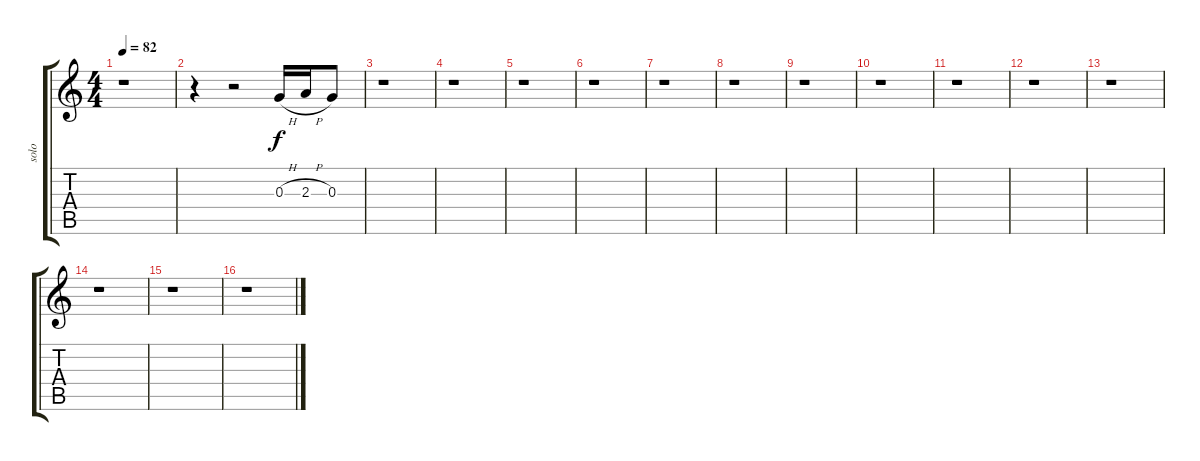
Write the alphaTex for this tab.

\track ("solo" "solo") {instrument acousticguitarnylon}
\staff {score tabs}
\tuning (E4 B3 G3 D3 A2 E2) {hide}
\ts (4 4)
\tempo 82
\clef g2
\ks c
r.1{dy f instrument acousticguitarnylon} |
r.4 r.2 0.3{h}.16 2.3{h}.16 0.3.8 |
r.1 |
r.1 |
r.1 |
r.1 |
r.1 |
r.1 |
r.1 |
r.1 |
r.1 |
r.1 |
r.1 |
r.1 |
r.1 |
r.1
